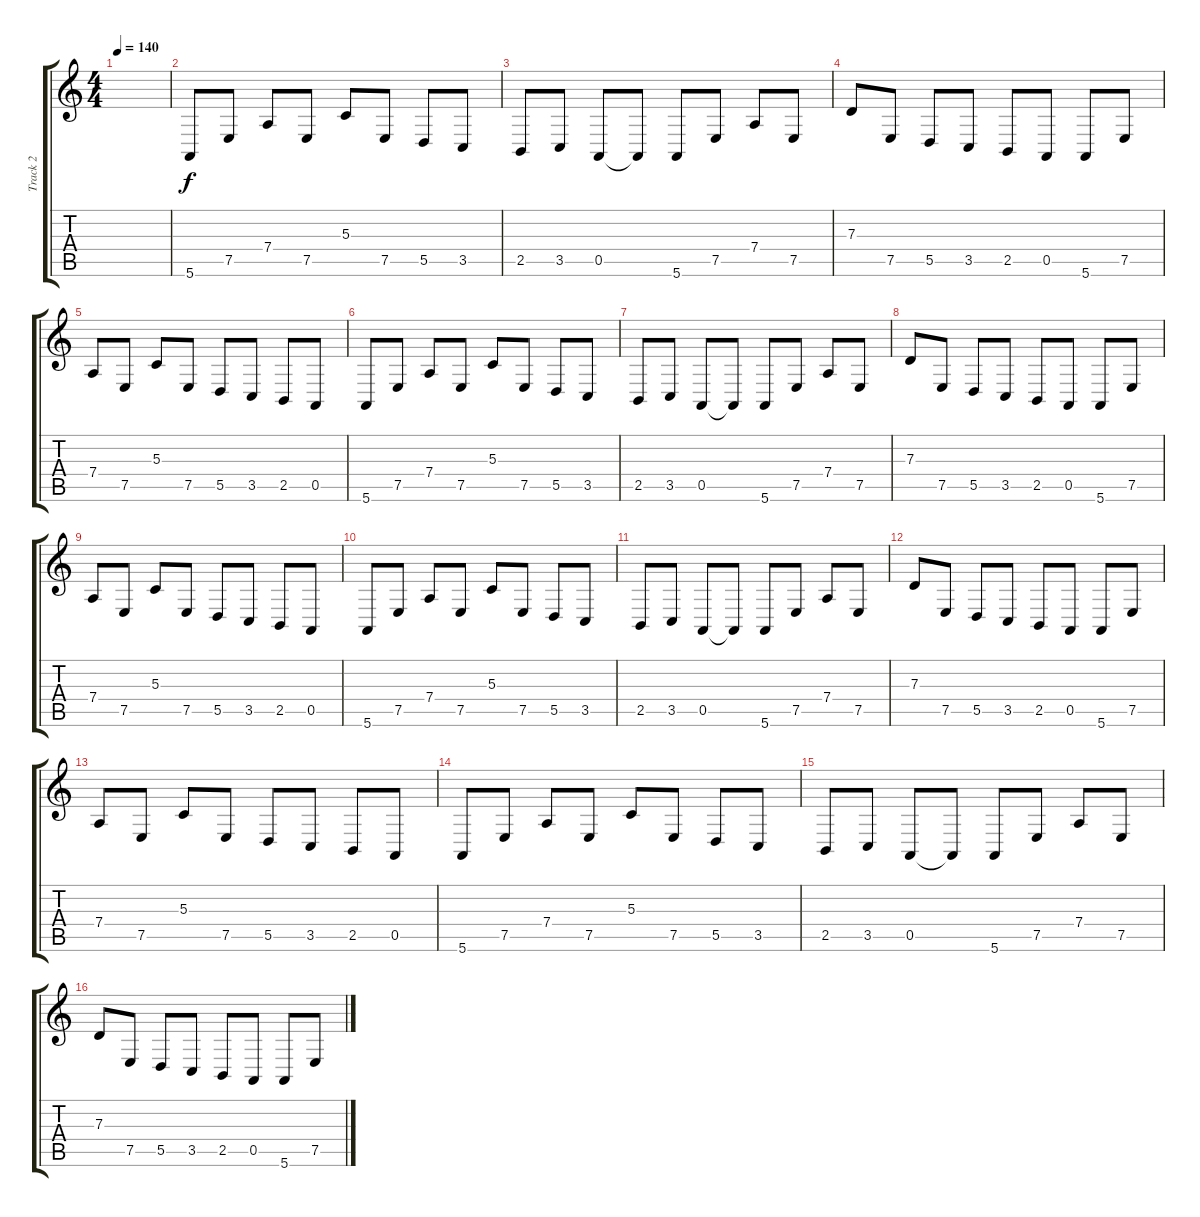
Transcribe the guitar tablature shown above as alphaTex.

\track ("Track 2" "Track 2") {instrument viola}
\staff {score tabs}
\tuning (E4 B3 G3 D3 A2 E2) {hide}
\ts (4 4)
\tempo 140
\clef g2
\ks c
|
5.6.8 7.5.8 7.4.8 7.5.8 5.3.8 7.5.8 5.5.8 3.5.8 |
2.5.8 3.5.8 0.5.8 0.5{t}.8 5.6.8 7.5.8 7.4.8 7.5.8 |
7.3.8 7.5.8 5.5.8 3.5.8 2.5.8 0.5.8 5.6.8 7.5.8 |
7.4.8 7.5.8 5.3.8 7.5.8 5.5.8 3.5.8 2.5.8 0.5.8 |
5.6.8 7.5.8 7.4.8 7.5.8 5.3.8 7.5.8 5.5.8 3.5.8 |
2.5.8 3.5.8 0.5.8 0.5{t}.8 5.6.8 7.5.8 7.4.8 7.5.8 |
7.3.8 7.5.8 5.5.8 3.5.8 2.5.8 0.5.8 5.6.8 7.5.8 |
7.4.8 7.5.8 5.3.8 7.5.8 5.5.8 3.5.8 2.5.8 0.5.8 |
5.6.8 7.5.8 7.4.8 7.5.8 5.3.8 7.5.8 5.5.8 3.5.8 |
2.5.8 3.5.8 0.5.8 0.5{t}.8 5.6.8 7.5.8 7.4.8 7.5.8 |
7.3.8 7.5.8 5.5.8 3.5.8 2.5.8 0.5.8 5.6.8 7.5.8 |
7.4.8 7.5.8 5.3.8 7.5.8 5.5.8 3.5.8 2.5.8 0.5.8 |
5.6.8 7.5.8 7.4.8 7.5.8 5.3.8 7.5.8 5.5.8 3.5.8 |
2.5.8 3.5.8 0.5.8 0.5{t}.8 5.6.8 7.5.8 7.4.8 7.5.8 |
7.3.8 7.5.8 5.5.8 3.5.8 2.5.8 0.5.8 5.6.8 7.5.8
